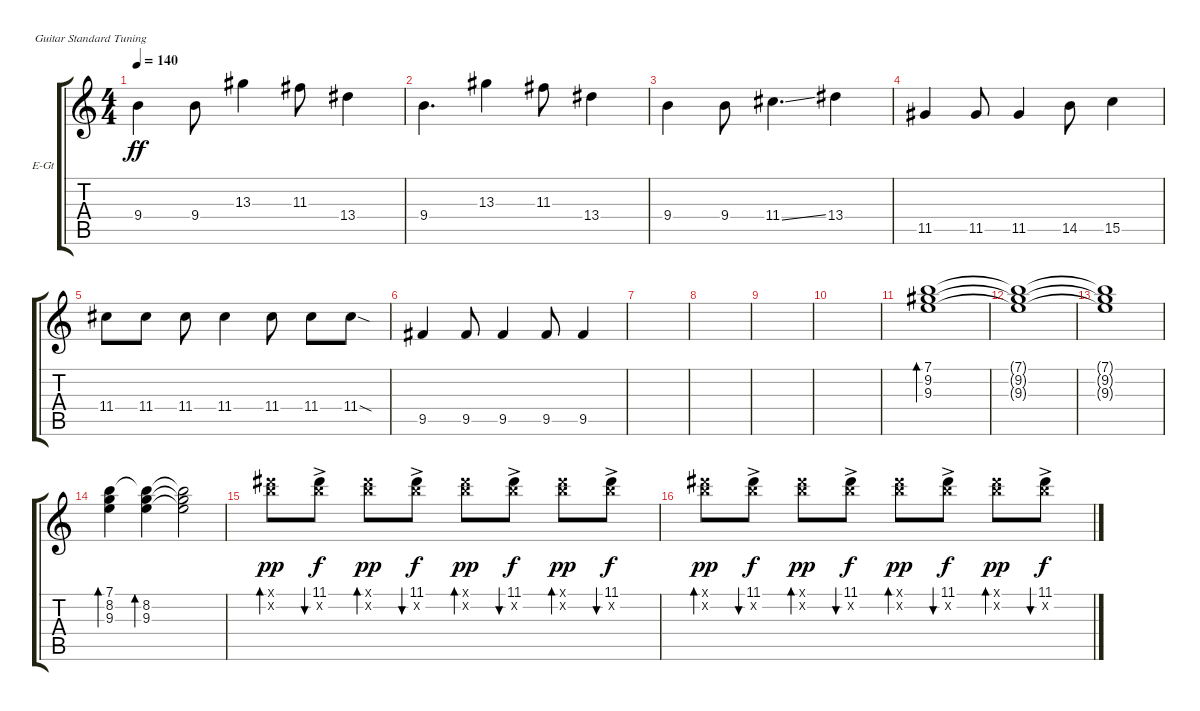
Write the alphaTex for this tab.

\defaultSystemsLayout 4
\bracketExtendMode groupsimilarinstruments
\firstSystemTrackNameOrientation horizontal
\otherSystemsTrackNameOrientation horizontal
\track ("Cook" "E-Gt") {instrument electricguitarclean}
\staff {score tabs}
\tuning (E4 B3 G3 D3 A2 E2)
\ts (4 4)
\tempo 140
\clef g2
\ks c
9.4.4{dy ff} 9.4.8 13.3.4 11.3.8 13.4.4 |
9.4.4{d} 13.3.4 11.3.8 13.4.4 |
9.4.4 9.4.8 11.4{ss}.4{d} 13.4.4 |
11.5.4 11.5.8 11.5.4 14.5.8 15.5.4 |
11.4.8 11.4.8 11.4.8 11.4.4 11.4.8 11.4.8 11.4{sod}.8 |
9.5.4 9.5.8 9.5.4 9.5.8 9.5.4 |
|
|
|
|
(7.1 9.2 9.3).1{bd 104} |
(7.1{t} 9.2{t} 9.3{t}).1 |
(7.1{t} 9.2{t} 9.3{t}).1 |
(7.1 8.2 9.3).4{bd 75} (8.2 9.3 7.1{t}).4{bd 75} (8.2{t} 9.3{t} 7.1{t}).2 |
(11.1{x} 12.2{x}).8{bd 51 dy pp} (11.1{ac} 12.2{x}).8{bu 51 dy f} (11.1{x} 12.2{x}).8{bd 51 dy pp} (11.1{ac} 12.2{x}).8{bu 51 dy f} (11.1{x} 12.2{x}).8{bd 51 dy pp} (11.1{ac} 12.2{x}).8{bu 51 dy f} (11.1{x} 12.2{x}).8{bd 51 dy pp} (11.1{ac} 12.2{x}).8{bu 51 dy f} |
(11.1{x} 12.2{x}).8{bd 51 dy pp} (11.1{ac} 12.2{x}).8{bu 51 dy f} (11.1{x} 12.2{x}).8{bd 51 dy pp} (11.1{ac} 12.2{x}).8{bu 51 dy f} (11.1{x} 12.2{x}).8{bd 51 dy pp} (11.1{ac} 12.2{x}).8{bu 51 dy f} (11.1{x} 12.2{x}).8{bd 51 dy pp} (11.1{ac} 12.2{x}).8{bu 51 dy f}
